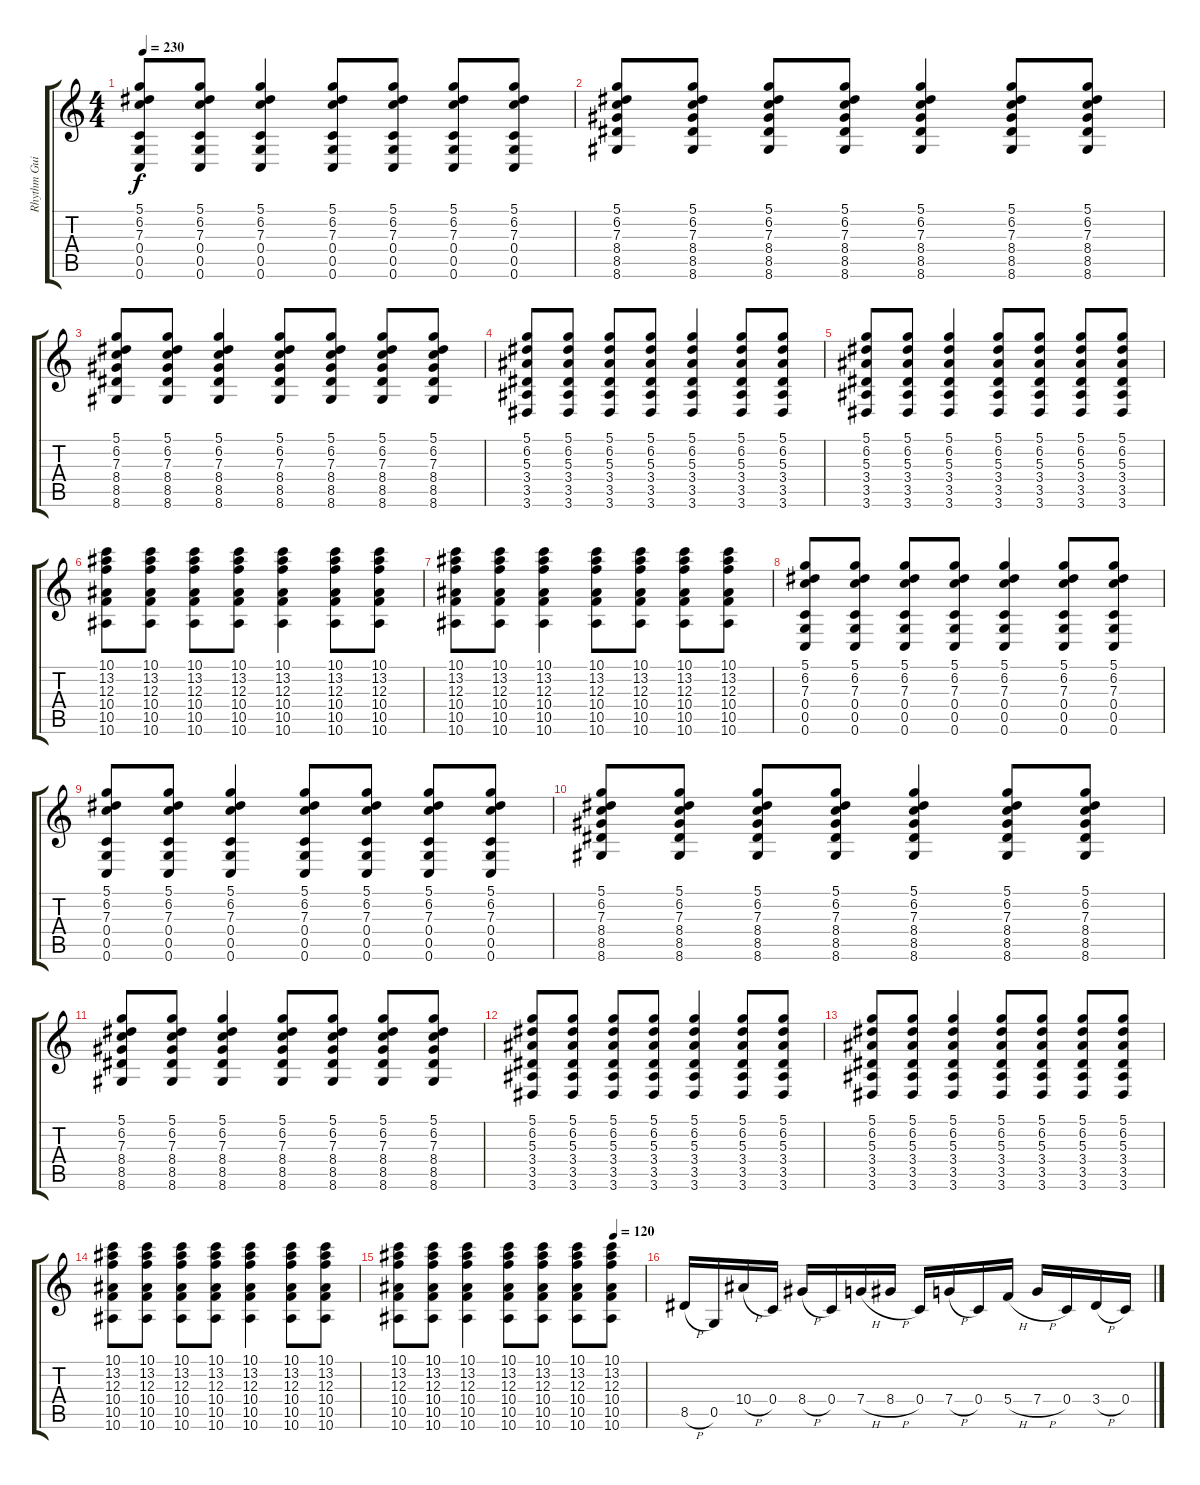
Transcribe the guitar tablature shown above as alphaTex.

\track ("Rhythm Guitar 1" "Rhythm Gui") {instrument distortionguitar}
\staff {score tabs}
\tuning (D4 A3 F3 C3 G2 C2) {hide}
\ts (4 4)
\tempo 230
\clef g2
\ks c
(5.1 6.2 7.3 0.4 0.5 0.6).8{dy f} (5.1 6.2 7.3 0.4 0.5 0.6).8 (5.1 6.2 7.3 0.4 0.5 0.6).4 (5.1 6.2 7.3 0.4 0.5 0.6).8 (5.1 6.2 7.3 0.4 0.5 0.6).8 (5.1 6.2 7.3 0.4 0.5 0.6).8 (5.1 6.2 7.3 0.4 0.5 0.6).8 |
(5.1 6.2 7.3 8.4 8.5 8.6).8 (5.1 6.2 7.3 8.4 8.5 8.6).8 (5.1 6.2 7.3 8.4 8.5 8.6).8 (5.1 6.2 7.3 8.4 8.5 8.6).8 (5.1 6.2 7.3 8.4 8.5 8.6).4 (5.1 6.2 7.3 8.4 8.5 8.6).8 (5.1 6.2 7.3 8.4 8.5 8.6).8 |
(5.1 6.2 7.3 8.4 8.5 8.6).8 (5.1 6.2 7.3 8.4 8.5 8.6).8 (5.1 6.2 7.3 8.4 8.5 8.6).4 (5.1 6.2 7.3 8.4 8.5 8.6).8 (5.1 6.2 7.3 8.4 8.5 8.6).8 (5.1 6.2 7.3 8.4 8.5 8.6).8 (5.1 6.2 7.3 8.4 8.5 8.6).8 |
(5.1 6.2 5.3 3.4 3.5 3.6).8 (5.1 6.2 5.3 3.4 3.5 3.6).8 (5.1 6.2 5.3 3.4 3.5 3.6).8 (5.1 6.2 5.3 3.4 3.5 3.6).8 (5.1 6.2 5.3 3.4 3.5 3.6).4 (5.1 6.2 5.3 3.4 3.5 3.6).8 (5.1 6.2 5.3 3.4 3.5 3.6).8 |
(5.1 6.2 5.3 3.4 3.5 3.6).8 (5.1 6.2 5.3 3.4 3.5 3.6).8 (5.1 6.2 5.3 3.4 3.5 3.6).4 (5.1 6.2 5.3 3.4 3.5 3.6).8 (5.1 6.2 5.3 3.4 3.5 3.6).8 (5.1 6.2 5.3 3.4 3.5 3.6).8 (5.1 6.2 5.3 3.4 3.5 3.6).8 |
(10.1 13.2 12.3 10.4 10.5 10.6).8 (10.1 13.2 12.3 10.4 10.5 10.6).8 (10.1 13.2 12.3 10.4 10.5 10.6).8 (10.1 13.2 12.3 10.4 10.5 10.6).8 (10.1 13.2 12.3 10.4 10.5 10.6).4 (10.1 13.2 12.3 10.4 10.5 10.6).8 (10.1 13.2 12.3 10.4 10.5 10.6).8 |
(10.1 13.2 12.3 10.4 10.5 10.6).8 (10.1 13.2 12.3 10.4 10.5 10.6).8 (10.1 13.2 12.3 10.4 10.5 10.6).4 (10.1 13.2 12.3 10.4 10.5 10.6).8 (10.1 13.2 12.3 10.4 10.5 10.6).8 (10.1 13.2 12.3 10.4 10.5 10.6).8 (10.1 13.2 12.3 10.4 10.5 10.6).8 |
(5.1 6.2 7.3 0.4 0.5 0.6).8 (5.1 6.2 7.3 0.4 0.5 0.6).8 (5.1 6.2 7.3 0.4 0.5 0.6).8 (5.1 6.2 7.3 0.4 0.5 0.6).8 (5.1 6.2 7.3 0.4 0.5 0.6).4 (5.1 6.2 7.3 0.4 0.5 0.6).8 (5.1 6.2 7.3 0.4 0.5 0.6).8 |
(5.1 6.2 7.3 0.4 0.5 0.6).8 (5.1 6.2 7.3 0.4 0.5 0.6).8 (5.1 6.2 7.3 0.4 0.5 0.6).4 (5.1 6.2 7.3 0.4 0.5 0.6).8 (5.1 6.2 7.3 0.4 0.5 0.6).8 (5.1 6.2 7.3 0.4 0.5 0.6).8 (5.1 6.2 7.3 0.4 0.5 0.6).8 |
(5.1 6.2 7.3 8.4 8.5 8.6).8 (5.1 6.2 7.3 8.4 8.5 8.6).8 (5.1 6.2 7.3 8.4 8.5 8.6).8 (5.1 6.2 7.3 8.4 8.5 8.6).8 (5.1 6.2 7.3 8.4 8.5 8.6).4 (5.1 6.2 7.3 8.4 8.5 8.6).8 (5.1 6.2 7.3 8.4 8.5 8.6).8 |
(5.1 6.2 7.3 8.4 8.5 8.6).8 (5.1 6.2 7.3 8.4 8.5 8.6).8 (5.1 6.2 7.3 8.4 8.5 8.6).4 (5.1 6.2 7.3 8.4 8.5 8.6).8 (5.1 6.2 7.3 8.4 8.5 8.6).8 (5.1 6.2 7.3 8.4 8.5 8.6).8 (5.1 6.2 7.3 8.4 8.5 8.6).8 |
(5.1 6.2 5.3 3.4 3.5 3.6).8 (5.1 6.2 5.3 3.4 3.5 3.6).8 (5.1 6.2 5.3 3.4 3.5 3.6).8 (5.1 6.2 5.3 3.4 3.5 3.6).8 (5.1 6.2 5.3 3.4 3.5 3.6).4 (5.1 6.2 5.3 3.4 3.5 3.6).8 (5.1 6.2 5.3 3.4 3.5 3.6).8 |
(5.1 6.2 5.3 3.4 3.5 3.6).8 (5.1 6.2 5.3 3.4 3.5 3.6).8 (5.1 6.2 5.3 3.4 3.5 3.6).4 (5.1 6.2 5.3 3.4 3.5 3.6).8 (5.1 6.2 5.3 3.4 3.5 3.6).8 (5.1 6.2 5.3 3.4 3.5 3.6).8 (5.1 6.2 5.3 3.4 3.5 3.6).8 |
(10.1 13.2 12.3 10.4 10.5 10.6).8 (10.1 13.2 12.3 10.4 10.5 10.6).8 (10.1 13.2 12.3 10.4 10.5 10.6).8 (10.1 13.2 12.3 10.4 10.5 10.6).8 (10.1 13.2 12.3 10.4 10.5 10.6).4 (10.1 13.2 12.3 10.4 10.5 10.6).8 (10.1 13.2 12.3 10.4 10.5 10.6).8 |
\tempo (120 0.875)
(10.1 13.2 12.3 10.4 10.5 10.6).8 (10.1 13.2 12.3 10.4 10.5 10.6).8 (10.1 13.2 12.3 10.4 10.5 10.6).4 (10.1 13.2 12.3 10.4 10.5 10.6).8 (10.1 13.2 12.3 10.4 10.5 10.6).8 (10.1 13.2 12.3 10.4 10.5 10.6).8 (10.1 13.2 12.3 10.4 10.5 10.6).8 |
8.5{h}.16{volume 16} 0.5.16 10.4{h}.16 0.4.16 8.4{h}.16 0.4.16 7.4{h}.16 8.4{h}.16 0.4.16 7.4{h}.16 0.4.16 5.4{h}.16 7.4{h}.16 0.4.16 3.4{h}.16 0.4.16
